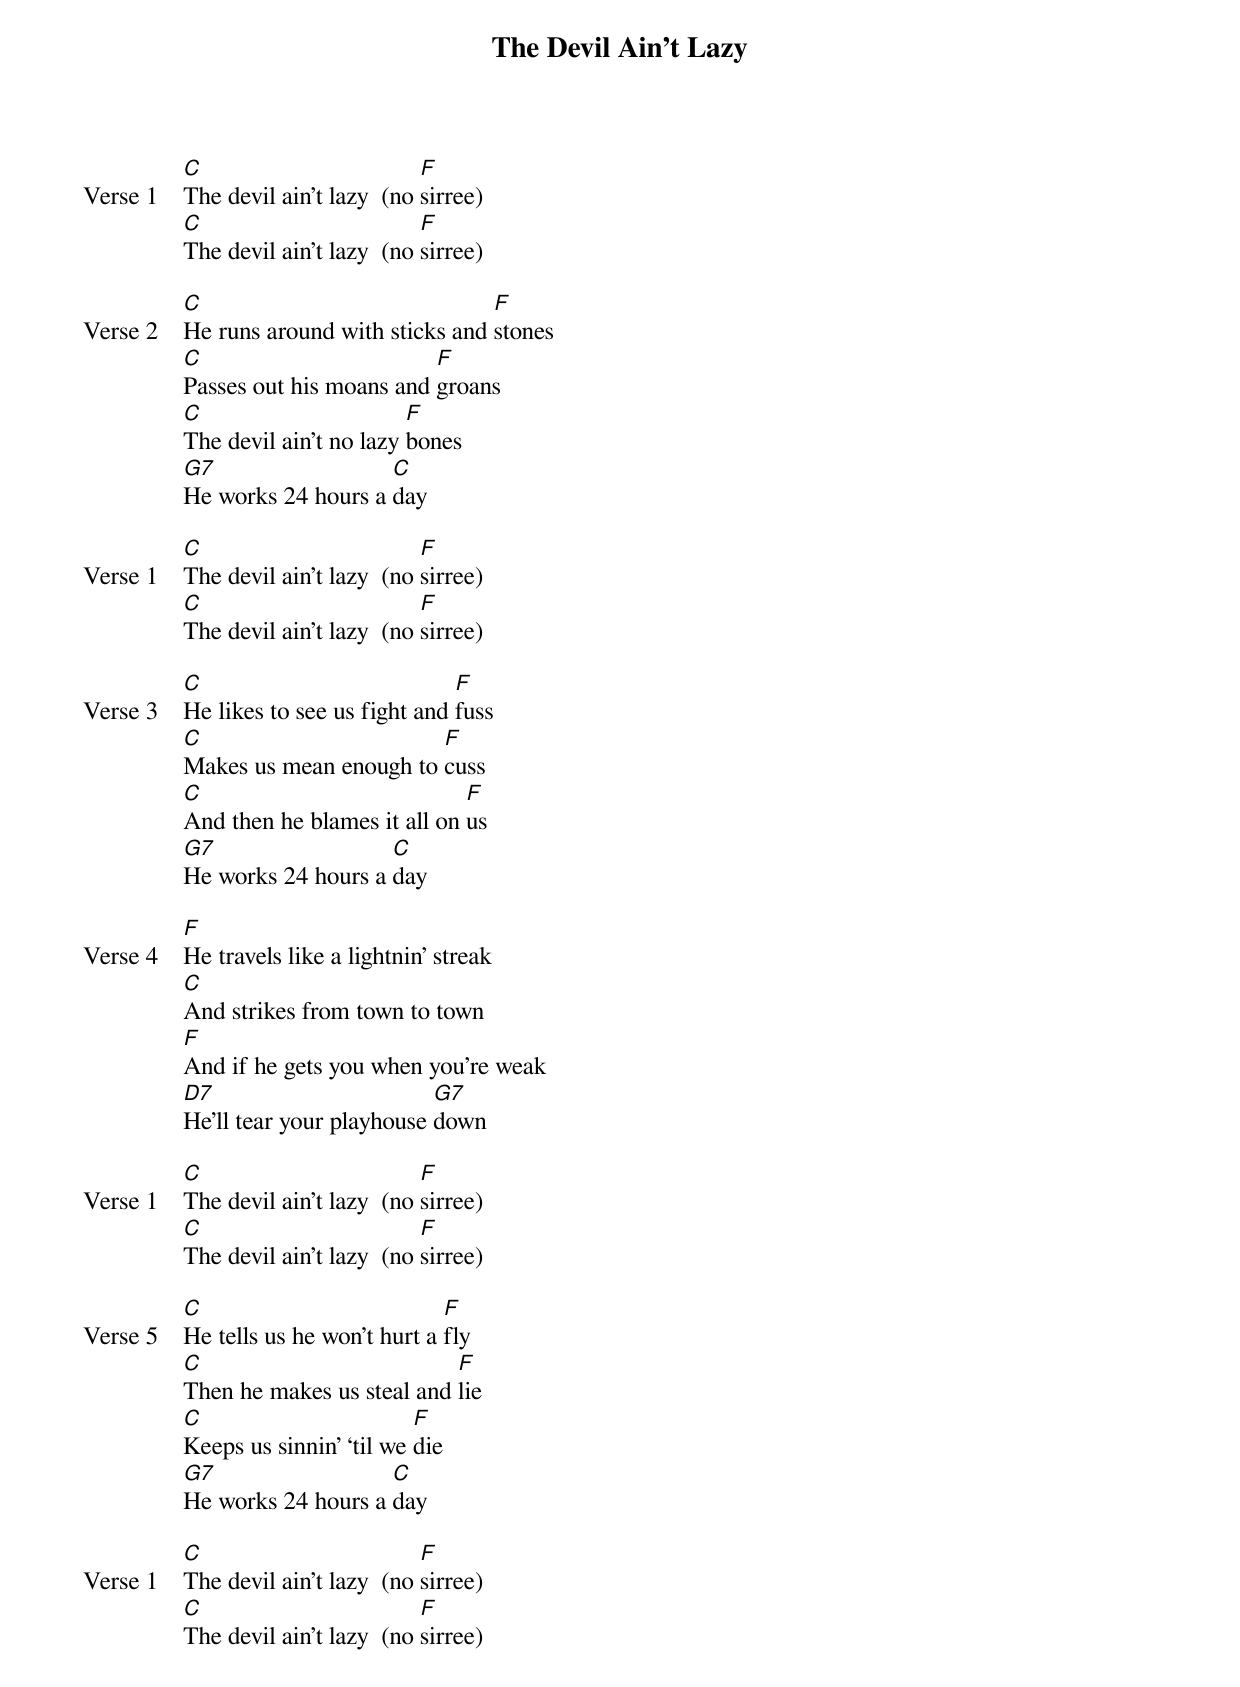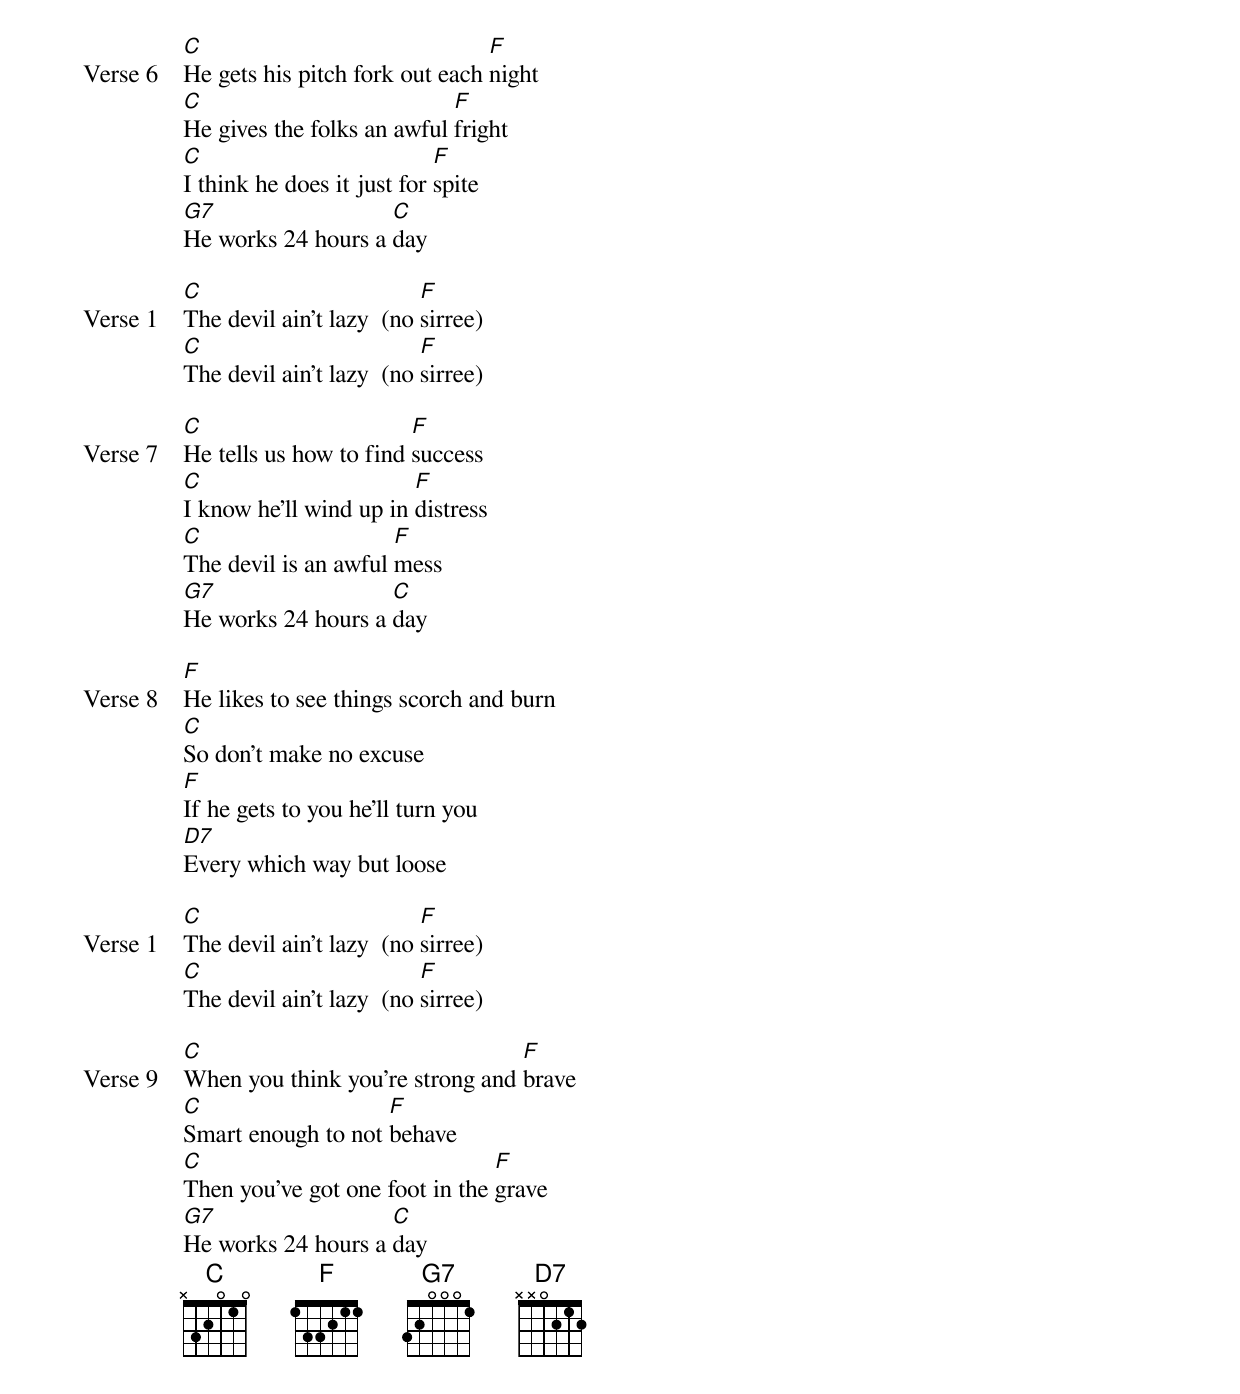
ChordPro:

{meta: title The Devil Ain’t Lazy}
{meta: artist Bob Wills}
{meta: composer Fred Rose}
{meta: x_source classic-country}
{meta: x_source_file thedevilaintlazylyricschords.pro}
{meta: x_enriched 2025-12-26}

{start_of_verse: Verse 1}
[C]The devil ain’t lazy  (no [F]sirree)
[C]The devil ain’t lazy  (no [F]sirree)
{end_of_verse}

{start_of_verse: Verse 2}
[C]He runs around with sticks and [F]stones
[C]Passes out his moans and [F]groans
[C]The devil ain’t no lazy [F]bones
[G7]He works 24 hours a [C]day
{end_of_verse}

{start_of_verse: Verse 1}
[C]The devil ain’t lazy  (no [F]sirree)
[C]The devil ain’t lazy  (no [F]sirree)
{end_of_verse}

{start_of_verse: Verse 3}
[C]He likes to see us fight and [F]fuss
[C]Makes us mean enough to [F]cuss
[C]And then he blames it all on [F]us
[G7]He works 24 hours a [C]day
{end_of_verse}

{start_of_verse: Verse 4}
[F]He travels like a lightnin’ streak
[C]And strikes from town to town
[F]And if he gets you when you’re weak
[D7]He’ll tear your playhouse [G7]down
{end_of_verse}

{start_of_verse: Verse 1}
[C]The devil ain’t lazy  (no [F]sirree)
[C]The devil ain’t lazy  (no [F]sirree)
{end_of_verse}

{start_of_verse: Verse 5}
[C]He tells us he won’t hurt a [F]fly
[C]Then he makes us steal and [F]lie
[C]Keeps us sinnin’ ‘til we [F]die
[G7]He works 24 hours a [C]day
{end_of_verse}

{start_of_verse: Verse 1}
[C]The devil ain’t lazy  (no [F]sirree)
[C]The devil ain’t lazy  (no [F]sirree)
{end_of_verse}

{start_of_verse: Verse 6}
[C]He gets his pitch fork out each [F]night
[C]He gives the folks an awful [F]fright
[C]I think he does it just for [F]spite
[G7]He works 24 hours a [C]day
{end_of_verse}

{start_of_verse: Verse 1}
[C]The devil ain’t lazy  (no [F]sirree)
[C]The devil ain’t lazy  (no [F]sirree)
{end_of_verse}

{start_of_verse: Verse 7}
[C]He tells us how to find [F]success
[C]I know he'll wind up in [F]distress
[C]The devil is an awful [F]mess
[G7]He works 24 hours a [C]day
{end_of_verse}

{start_of_verse: Verse 8}
[F]He likes to see things scorch and burn
[C]So don't make no excuse
[F]If he gets to you he'll turn you
[D7]Every which way but loose
{end_of_verse}

{start_of_verse: Verse 1}
[C]The devil ain’t lazy  (no [F]sirree)
[C]The devil ain’t lazy  (no [F]sirree)
{end_of_verse}

{start_of_verse: Verse 9}
[C]When you think you're strong and [F]brave
[C]Smart enough to not [F]behave
[C]Then you've got one foot in the [F]grave
[G7]He works 24 hours a [C]day
{end_of_verse}
